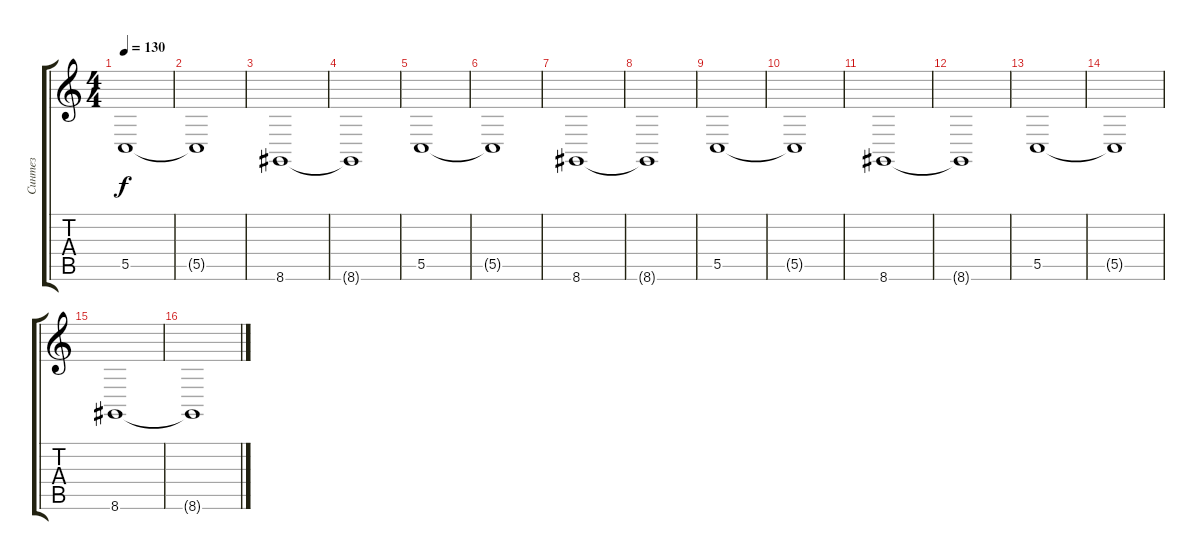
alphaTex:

\track ("Синтез" "Синтез") {instrument choiraahs}
\staff {score tabs}
\tuning (D4 A3 F3 C3 G2 C2) {hide}
\ts (4 4)
\tempo 130
\clef g2
\ks c
5.5.1{dy f} |
5.5{t}.1 |
8.6.1 |
8.6{t}.1 |
5.5.1 |
5.5{t}.1 |
8.6.1 |
8.6{t}.1 |
5.5.1 |
5.5{t}.1 |
8.6.1 |
8.6{t}.1 |
5.5.1 |
5.5{t}.1 |
8.6.1 |
8.6{t}.1
